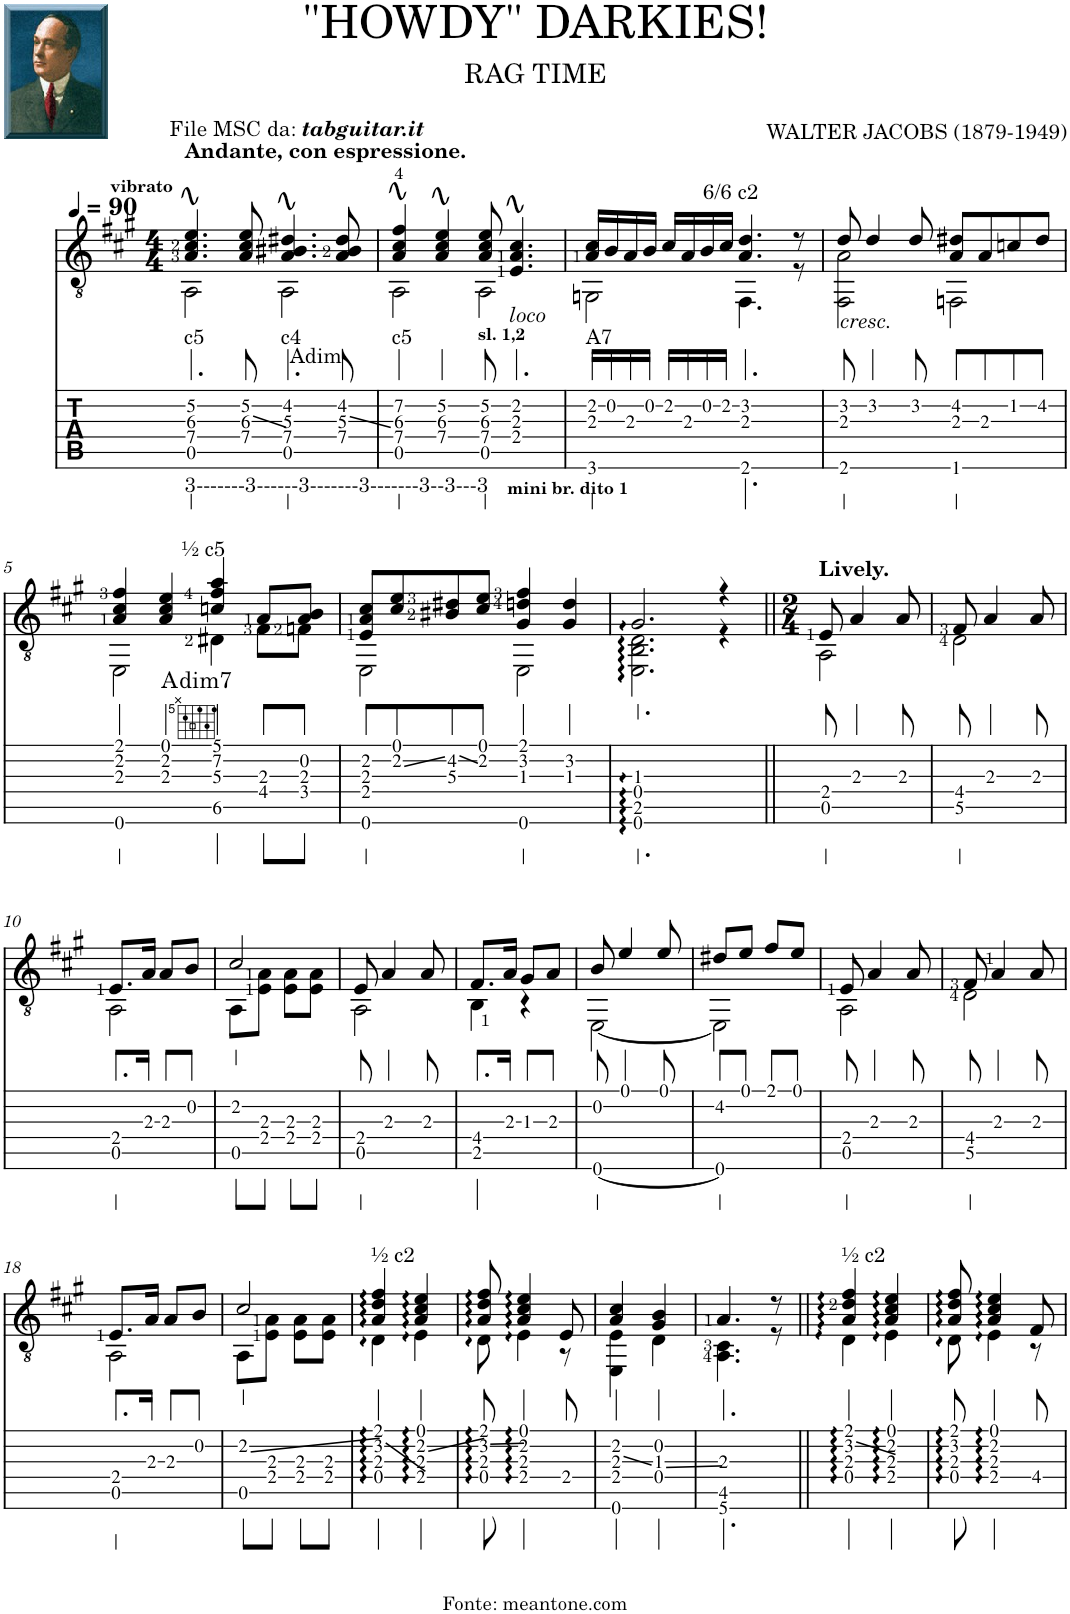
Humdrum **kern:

**kern	**harte	**kern
*part2	*part2	*part1
*staff2	*	*staff1
*I"Chitarra classica (Intavolatura)	*	*I"Chitarra classica
*stria6	*	*
*	*	*clefGv2
*k[f#c#g#]	*	*k[f#c#g#]
*M4/4	*	*M4/4
*MM90	*	*MM90
=1	=1	=1
*^	*	*^
!	!	!	!LO:TX:a:B:t=vibrato	!
!	!	!	!LO:TX:a:B:t=Andante, con espressione.	!
!LO:TX:a:t=c5	!	!	!	!
!LO:TX:b:t=3-------3------3-------3-------3--3---3	!	!	!	!
4.A/ 4.c#/ 4.e/	2AA\	.	4.A/ 4.c#/ 4.e/	2AA\
8A/ 8c#/ 8e/	.	.	8A/ 8c#/ 8e/	.
!LO:TX:a:t=c4	!	!	!	!
!LO:TX:a:t=Adim	!	!	!	!
4.A/ 4.B#X/ 4.d#X/	2AA\	.	4.A/ 4.B#X/ 4.d#X/	2AA\
8A/ 8B#/ 8d#/	.	.	8A/ 8B#/ 8d#/	.
=2	=2	=2	=2	=2
!LO:TX:a:t=c5	!	!	!	!
4A/ 4c#/ 4f#/	2AA\	.	4A/ 4c#/ 4f#/	2AA\
4A/ 4c#/ 4e/	.	.	4A/ 4c#/ 4e/	.
!LO:TX:a:B:t=sl. 1,2	!	!	!	!
8A/ 8c#/ 8e/	2AA\	.	8A/ 8c#/ 8e/	2AA\
!LO:TX:a:i:t=loco	!	!	!	!
!LO:TX:b:B:t=mini br. dito 1	!	!	!	!
4.E/ 4.A/ 4.c#/	.	.	4.E/ 4.A/ 4.c#/	.
=3	=3	=3	=3	=3
!LO:TX:a:t=A7	!	!	!	!
16A/ 16c#/LL	2GGn\	.	16A/ 16c#/LL	2GGn\
16B/	.	.	16B/	.
16A/	.	.	16A/	.
16B/JJ	.	.	16B/JJ	.
16c#/LL	.	.	16c#/LL	.
16A/	.	.	16A/	.
16B/	.	.	16B/	.
16c#/JJ	.	.	16c#/JJ	.
!	!	!	!LO:TX:a:t=6/6 c2	!
4.A/ 4.d/	4.FF#\	.	4.A/ 4.d/	4.FF#\
8r	8r	.	8r	8r
=4	=4	=4	=4	=4
!	!	!	!LO:TX:b:i:t=cresc.	!
8d/	2FF#\ 2A\	.	8d/	2FF#\ 2A\
4d/	.	.	4d/	.
8d/	.	.	8d/	.
8A/ 8d#X/L	2FFn\	.	8A/ 8d#X/L	2FFn\
8A/	.	.	8A/	.
8cn/	.	.	8cn/	.
8d#/J	.	.	8d#/J	.
!!LO:LB:g=z	!!
=5	=5	=5	=5	=5
4A/ 4c#/ 4f#/	2EE\	.	4A/ 4c#/ 4f#/	2EE\
4A/ 4c#/ 4e/	.	.	4A/ 4c#/ 4e/	.
!	!	!LO:H:kt=dim7	!LO:TX:a:t=½ c5	!
4cn/ 4f#/ 4a/	4D#X\	A:dim7	4cn/ 4f#/ 4a/	4D#X\
8A/L	8F#\L	.	8A/L	8F#\L
8A/ 8B/J	8Fn\J	.	8A/ 8B/J	8Fn\J
=6	=6	=6	=6	=6
8E/ 8A/ 8c#/L	2EE\	.	8E/ 8A/ 8c#/L	2EE\
8c#/ 8e/	.	.	8c#/ 8e/	.
8B#X/ 8d#X/	.	.	8B#X/ 8d#X/	.
8c#/ 8e/J	.	.	8c#/ 8e/J	.
4G#/ 4dn/ 4f#/	2EE\	.	4G#/ 4dn/ 4f#/	2EE\
4G#/ 4d/	.	.	4G#/ 4d/	.
=7	=7	=7	=7	=7
2.G#/	2.EE\ 2.BB\ 2.D\	.	2.G#/	2.EE\ 2.BB\ 2.D\
4r	4r	.	4r	4r
=8||	=8||	=8||	=8||	=8||
*M2/4	*	*	*M2/4	*
!	!	!	!LO:TX:a:B:t=Lively.	!
8E/	2AA\	.	8E/	2AA\
4A/	.	.	4A/	.
8A/	.	.	8A/	.
=9	=9	=9	=9	=9
8F#/	2D\	.	8F#/	2D\
4A/	.	.	4A/	.
8A/	.	.	8A/	.
!!LO:LB:g=z	!!
=10	=10	=10	=10	=10
8.E/L	2AA\	.	8.E/L	2AA\
16A/Jk	.	.	16A/Jk	.
8A/L	.	.	8A/L	.
8B/J	.	.	8B/J	.
=11	=11	=11	=11	=11
2c#/	8AA\L	.	2c#/	8AA\L
.	8E\ 8A\J	.	.	8E\ 8A\J
.	8E\ 8A\L	.	.	8E\ 8A\L
.	8E\ 8A\J	.	.	8E\ 8A\J
=12	=12	=12	=12	=12
8E/	2AA\	.	8E/	2AA\
4A/	.	.	4A/	.
8A/	.	.	8A/	.
=13	=13	=13	=13	=13
8.F#/L	4BB\	.	8.F#/L	4BB\
16A/Jk	.	.	16A/Jk	.
8G#/L	4r	.	8G#/L	4r
8A/J	.	.	8A/J	.
=14	=14	=14	=14	=14
8B/	[2EE\	.	8B/	[2EE\
4e/	.	.	4e/	.
8e/	.	.	8e/	.
=15	=15	=15	=15	=15
8d#X/L	2EE\]	.	8d#X/L	2EE\]
8e/J	.	.	8e/J	.
8f#/L	.	.	8f#/L	.
8e/J	.	.	8e/J	.
=16	=16	=16	=16	=16
8E/	2AA\	.	8E/	2AA\
4A/	.	.	4A/	.
8A/	.	.	8A/	.
=17	=17	=17	=17	=17
8F#/	2D\	.	8F#/	2D\
4A/	.	.	4A/	.
8A/	.	.	8A/	.
!!LO:LB:g=z	!!
=18	=18	=18	=18	=18
8.E/L	2AA\	.	8.E/L	2AA\
16A/Jk	.	.	16A/Jk	.
8A/L	.	.	8A/L	.
8B/J	.	.	8B/J	.
=19	=19	=19	=19	=19
2c#/	8AA\L	.	2c#/	8AA\L
.	8E\ 8A\J	.	.	8E\ 8A\J
.	8E\ 8A\L	.	.	8E\ 8A\L
.	8E\ 8A\J	.	.	8E\ 8A\J
=20	=20	=20	=20	=20
!	!	!	!LO:TX:a:t=½ c2	!
4A/ 4d/ 4f#/	4D\	.	4A/ 4d/ 4f#/	4D\
4A/ 4c#/ 4e/	4E\	.	4A/ 4c#/ 4e/	4E\
=21	=21	=21	=21	=21
8A/ 8d/ 8f#/	8D\	.	8A/ 8d/ 8f#/	8D\
4A/ 4c#/ 4e/	4E\	.	4A/ 4c#/ 4e/	4E\
8E/	8r	.	8E/	8r
=22	=22	=22	=22	=22
4A/ 4c#/	4EE\ 4E\	.	4A/ 4c#/	4EE\ 4E\
4G#/ 4B/	4D\	.	4G#/ 4B/	4D\
=23	=23	=23	=23	=23
4.A/	4.AA\ 4.C#\	.	4.A/	4.AA\ 4.C#\
8r	8r	.	8r	8r
=24||	=24||	=24||	=24||	=24||
!	!	!	!LO:TX:a:t=½ c2	!
4A/ 4d/ 4f#/	4D\	.	4A/ 4d/ 4f#/	4D\
4A/ 4c#/ 4e/	4E\	.	4A/ 4c#/ 4e/	4E\
=25	=25	=25	=25	=25
8A/ 8d/ 8f#/	8D\	.	8A/ 8d/ 8f#/	8D\
4A/ 4c#/ 4e/	4E\	.	4A/ 4c#/ 4e/	4E\
8F#/	8r	.	8F#/	8r
*v	*v	*	*	*
*	*	*v	*v
=	=	=
*-	*-	*-
